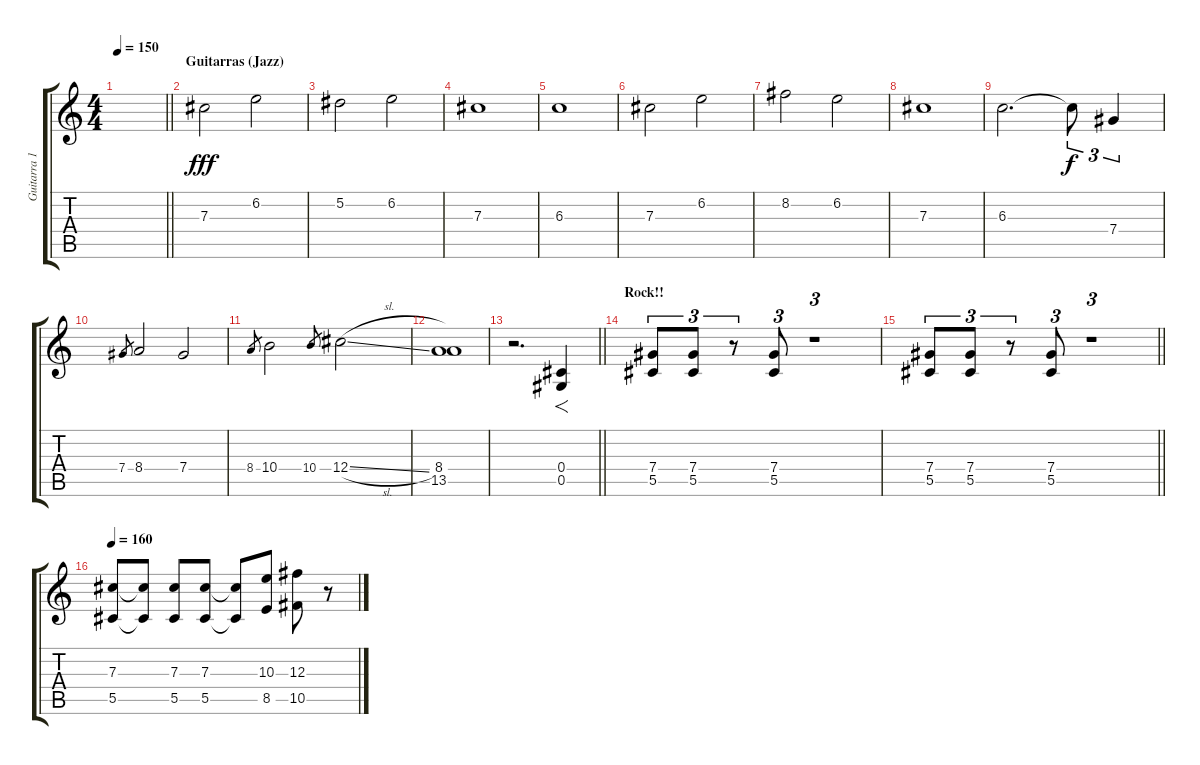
\track ("Guitarra 1" "Guitarra 1") {instrument overdrivenguitar}
\staff {score tabs}
\tuning (Eb4 Bb3 Gb3 Db3 Ab2 Eb2) {hide}
\ts (4 4)
\tempo 150
\clef g2
\barLineRight lightlight
\ks c
|
\section ("" "Guitarras (Jazz)")
7.3.2{dy fff instrument electricguitarclean} 6.2.2 |
5.2.2 6.2.2 |
7.3.1 |
6.3.1 |
7.3.2 6.2.2 |
8.2.2 6.2.2 |
7.3.1 |
6.3.2{d} 6.3{t}.8{tu (3 2) dy f} 7.4.4{tu (3 2)} |
7.4.8{gr} 8.4.2 7.4.2 |
8.4.8{gr} 10.4.2 10.4.8{gr} 12.4{sl}.2 |
(8.4 13.5).1 |
\barLineRight lightlight
r.2{d} (0.4 0.5).4{f} |
\section ("" "Rock!!")
(7.4 5.5).8{tu (3 2) instrument overdrivenguitar} (7.4 5.5).8{tu (3 2)} r.8{tu (3 2)} (7.4 5.5).8{tu (3 2)} r.1{tu (3 2)} |
\barLineRight lightlight
(7.4 5.5).8{tu (3 2)} (7.4 5.5).8{tu (3 2)} r.8{tu (3 2)} (7.4 5.5).8{tu (3 2)} r.1{tu (3 2)} |
\tempo 160
(7.3 5.5).8 (7.3{t} 5.5{t}).8 (7.3 5.5).8 (7.3 5.5).8 (7.3{t} 5.5{t}).8 (10.3 8.5).8 (12.3 10.5).8 r.8
